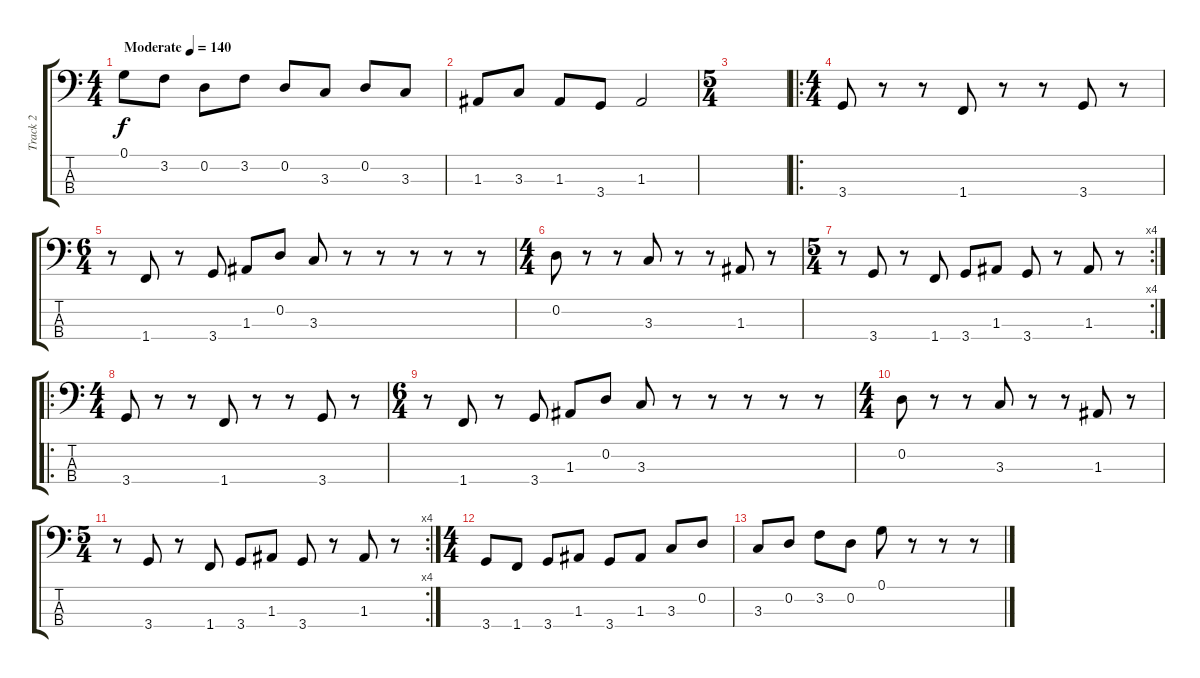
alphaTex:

\track ("Track 2" "Track 2") {instrument electricbassfinger}
\staff {score tabs}
\tuning (G2 D2 A1 E1) {hide}
\ts (4 4)
\tempo (140 "Moderate")
\clef f4
\ks c
0.1.8{dy f instrument electricbassfinger} 3.2.8 0.2.8 3.2.8 0.2.8 3.3.8 0.2.8 3.3.8 |
1.3.8 3.3.8 1.3.8 3.4.8 1.3.2 |
\ts (5 4)
|
\ro
\ts (4 4)
3.4.8 r.8 r.8 1.4.8 r.8 r.8 3.4.8 r.8 |
\ts (6 4)
r.8 1.4.8 r.8 3.4.8 1.3.8 0.2.8 3.3.8 r.8 r.8 r.8 r.8 r.8 |
\ts (4 4)
0.2.8 r.8 r.8 3.3.8 r.8 r.8 1.3.8 r.8 |
\rc 4
\ts (5 4)
r.8 3.4.8 r.8 1.4.8 3.4.8 1.3.8 3.4.8 r.8 1.3.8 r.8 |
\ro
\ts (4 4)
3.4.8 r.8 r.8 1.4.8 r.8 r.8 3.4.8 r.8 |
\ts (6 4)
r.8 1.4.8 r.8 3.4.8 1.3.8 0.2.8 3.3.8 r.8 r.8 r.8 r.8 r.8 |
\ts (4 4)
0.2.8 r.8 r.8 3.3.8 r.8 r.8 1.3.8 r.8 |
\rc 4
\ts (5 4)
r.8 3.4.8 r.8 1.4.8 3.4.8 1.3.8 3.4.8 r.8 1.3.8 r.8 |
\ts (4 4)
3.4.8 1.4.8 3.4.8 1.3.8 3.4.8 1.3.8 3.3.8 0.2.8 |
3.3.8 0.2.8 3.2.8 0.2.8 0.1.8 r.8 r.8 r.8
